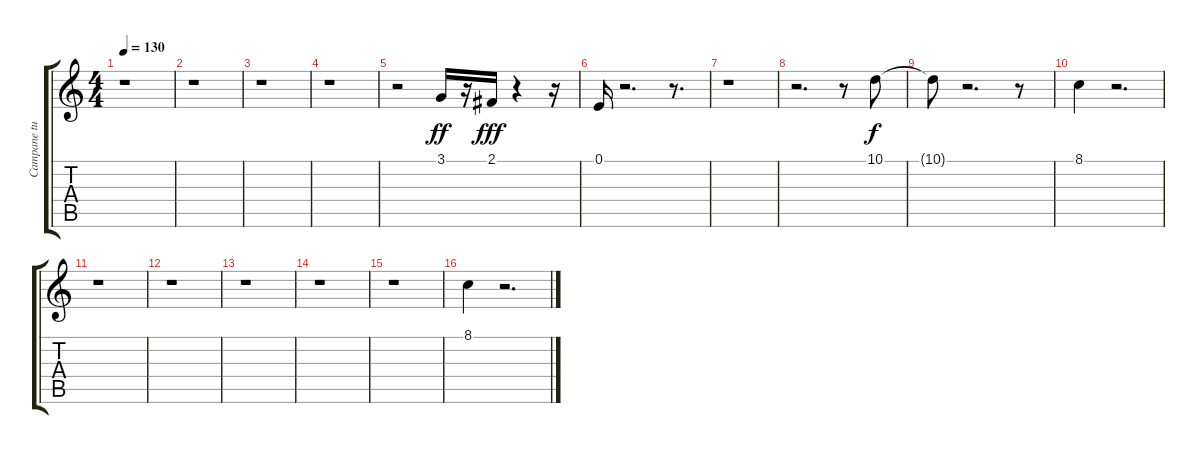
\track ("Campane tubulari" "Campane tu") {instrument tubularbells}
\staff {score tabs}
\tuning (E4 B3 G3 D3 A2 E2) {hide}
\ts (4 4)
\tempo 130
\clef g2
\ks c
r.1{dy fff} |
r.1 |
r.1 |
r.1 |
r.2 3.1.16{dy ff} r.16 2.1.16{dy fff} r.4 r.16 |
0.1.16 r.2{d} r.8{d} |
r.1 |
r.2{d} r.8 10.1.8{dy f} |
10.1{t}.8 r.2{d} r.8 |
8.1.4 r.2{d} |
r.1 |
r.1 |
r.1 |
r.1 |
r.1 |
8.1.4 r.2{d}
